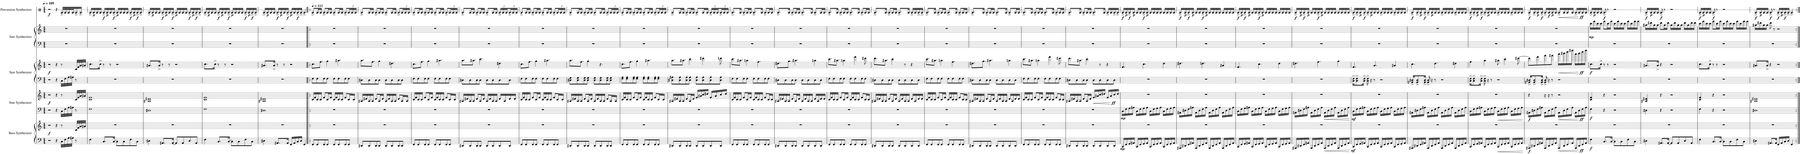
**kern	**kern	**dynam	**kern	**kern	**dynam	**kern	**kern	**dynam	**kern	**kern	**dynam	**kern	**dynam
*part5	*part5	*part5	*part4	*part4	*part4	*part3	*part3	*part3	*part2	*part2	*part2	*part1	*part1
*staff9	*staff8	*staff8/9	*staff7	*staff6	*staff6/7	*staff5	*staff4	*staff4/5	*staff3	*staff2	*staff2/3	*staff1	*staff1
*I"Bass Synthesizer	*	*	*I"Sine Synthesizer	*	*	*I"Saw Synthesizer	*	*	*I"Saw Synthesizer	*	*	*I"Percussion Synthesizer	*
*I'Synth.	*	*	*I'Synth.	*	*	*I'Synth.	*	*	*I'Synth.	*	*	*I'Perc. Syn.	*
*	*	*	*	*	*	*	*	*	*	*	*	*stria1	*
*clefF4	*clefG2	*	*clefF4	*clefG2	*	*clefF4	*clefG2	*	*clefF4	*clefG2	*	*clefX	*
*k[]	*k[]	*	*k[]	*k[]	*	*k[]	*k[]	*	*k[]	*k[]	*	*k[]	*
*M4/4	*M4/4	*	*M4/4	*M4/4	*	*M4/4	*M4/4	*	*M4/4	*M4/4	*	*M4/4	*
*MM109	*MM109	*	*MM109	*MM109	*	*MM109	*MM109	*	*MM109	*MM109	*	*MM109	*
=1	=1	=1	=1	=1	=1	=1	=1	=1	=1	=1	=1	=1	=1
!	!	!LO:DY:b	!	!	!LO:DY:b	!	!	!LO:DY:b	!	!	!	!	!LO:DY:b
2r	2r	f	2r	2r	f	2r	2r	f	1r	1r	.	2r	f
4r	4r	.	4r	4r	.	4r	4r	.	.	.	.	4r	.
32C\LLL	8r	.	32C\LLL	8r	.	32C\LLL	8r	.	.	.	.	32RA^/LLL	.
32F\	.	.	32F\	.	.	32F\	.	.	.	.	.	32RA/	.
32A\	.	.	32A\	.	.	32A\	.	.	.	.	.	32RA/	.
32A#X\JJJ	.	.	32A#X\JJJ	.	.	32A#X\JJJ	.	.	.	.	.	32RA/J	.
8r	32c/LLL	.	8r	32c/LLL	.	8r	32c/LLL	.	.	.	.	16RA^/	.
.	32f/	.	.	32f/	.	.	32f/	.	.	.	.	.	.
.	32a/	.	.	32a/	.	.	32a/	.	.	.	.	16RA^/JJ	.
.	32a#X/JJJ	.	.	32a#X/JJJ	.	.	32a#X/JJJ	.	.	.	.	.	.
=2	=2	=2	=2	=2	=2	=2	=2	=2	=2	=2	=2	=2	=2
4F\	1r	.	1F	1c 1f	.	1r	8.cc\L	.	1r	1r	.	16RA^/LL	.
!	!	!	!	!	!	!	!	!	!	!	!	!	!LO:DY:b
.	.	.	.	.	.	.	.	.	.	.	.	16RA/	p
.	.	.	.	.	.	.	.	.	.	.	.	16RA/	.
.	.	.	.	.	.	.	16cc^\Jk	.	.	.	.	16RA/JJ	.
!	!	!	!	!	!	!	!	!	!	!	!	!	!LO:DY:b
8.C/L	.	.	.	.	.	.	8r	.	.	.	.	16RA^/LL	f
!	!	!	!	!	!	!	!	!	!	!	!	!	!LO:DY:b
.	.	.	.	.	.	.	.	.	.	.	.	16RA/	p
.	.	.	.	.	.	.	8r	.	.	.	.	16RA/	.
!	!	!	!	!	!	!	!	!	!	!	!	!	!LO:DY:b
[16C/Jk	.	.	.	.	.	.	.	.	.	.	.	16RA^/JJ	f
!	!	!	!	!	!	!	!	!	!	!	!	!	!LO:DY:b
8C\L]	.	.	.	.	.	.	2r	.	.	.	.	16RA/LL	p
.	.	.	.	.	.	.	.	.	.	.	.	16RA/	.
8C\	.	.	.	.	.	.	.	.	.	.	.	16RA/	.
.	.	.	.	.	.	.	.	.	.	.	.	16RA/JJ	.
!	!	!	!	!	!	!	!	!	!	!	!	!	!LO:DY:b
8F\	.	.	.	.	.	.	.	.	.	.	.	16RA^/LL	f
!	!	!	!	!	!	!	!	!	!	!	!	!	!LO:DY:b
.	.	.	.	.	.	.	.	.	.	.	.	16RA/	p
!	!	!	!	!	!	!	!	!	!	!	!	!	!LO:DY:b
8C\J	.	.	.	.	.	.	.	.	.	.	.	16RA^/	f
.	.	.	.	.	.	.	.	.	.	.	.	16RA^/JJ	.
=3	=3	=3	=3	=3	=3	=3	=3	=3	=3	=3	=3	=3	=3
4D#X\	1r	.	1D#X	1A#X 1d#X	.	1r	8.a#X/L	.	1r	1r	.	16RA^/LL	.
!	!	!	!	!	!	!	!	!	!	!	!	!	!LO:DY:b
.	.	.	.	.	.	.	.	.	.	.	.	16RA/	p
.	.	.	.	.	.	.	.	.	.	.	.	16RA/	.
.	.	.	.	.	.	.	16a#^/Jk	.	.	.	.	16RA/JJ	.
!	!	!	!	!	!	!	!	!	!	!	!	!	!LO:DY:b
8.AA#X/L	.	.	.	.	.	.	8r	.	.	.	.	16RA^/LL	f
!	!	!	!	!	!	!	!	!	!	!	!	!	!LO:DY:b
.	.	.	.	.	.	.	.	.	.	.	.	16RA/	p
.	.	.	.	.	.	.	8r	.	.	.	.	16RA/	.
!	!	!	!	!	!	!	!	!	!	!	!	!	!LO:DY:b
[16AA#/Jk	.	.	.	.	.	.	.	.	.	.	.	16RA^/JJ	f
!	!	!	!	!	!	!	!	!	!	!	!	!	!LO:DY:b
8AA#/L]	.	.	.	.	.	.	2r	.	.	.	.	16RA/LL	p
.	.	.	.	.	.	.	.	.	.	.	.	16RA/	.
8AA#/	.	.	.	.	.	.	.	.	.	.	.	16RA/	.
.	.	.	.	.	.	.	.	.	.	.	.	16RA/JJ	.
!	!	!	!	!	!	!	!	!	!	!	!	!	!LO:DY:b
8D#/	.	.	.	.	.	.	.	.	.	.	.	16RA^/LL	f
!	!	!	!	!	!	!	!	!	!	!	!	!	!LO:DY:b
.	.	.	.	.	.	.	.	.	.	.	.	16RA/	p
!	!	!	!	!	!	!	!	!	!	!	!	!	!LO:DY:b
8AA#/J	.	.	.	.	.	.	.	.	.	.	.	16RA^/	f
.	.	.	.	.	.	.	.	.	.	.	.	16RA^/JJ	.
=4	=4	=4	=4	=4	=4	=4	=4	=4	=4	=4	=4	=4	=4
4F\	1r	.	1F	1c 1f	.	1r	8.cc\L	.	1r	1r	.	16RA^/LL	.
!	!	!	!	!	!	!	!	!	!	!	!	!	!LO:DY:b
.	.	.	.	.	.	.	.	.	.	.	.	16RA/	p
.	.	.	.	.	.	.	.	.	.	.	.	16RA/	.
.	.	.	.	.	.	.	16cc^\Jk	.	.	.	.	16RA/JJ	.
!	!	!	!	!	!	!	!	!	!	!	!	!	!LO:DY:b
8.C/L	.	.	.	.	.	.	8r	.	.	.	.	16RA^/LL	f
!	!	!	!	!	!	!	!	!	!	!	!	!	!LO:DY:b
.	.	.	.	.	.	.	.	.	.	.	.	16RA/	p
.	.	.	.	.	.	.	8r	.	.	.	.	16RA/	.
!	!	!	!	!	!	!	!	!	!	!	!	!	!LO:DY:b
[16C/Jk	.	.	.	.	.	.	.	.	.	.	.	16RA^/JJ	f
!	!	!	!	!	!	!	!	!	!	!	!	!	!LO:DY:b
8C\L]	.	.	.	.	.	.	2r	.	.	.	.	16RA/LL	p
.	.	.	.	.	.	.	.	.	.	.	.	16RA/	.
8C\	.	.	.	.	.	.	.	.	.	.	.	16RA/	.
.	.	.	.	.	.	.	.	.	.	.	.	16RA/JJ	.
!	!	!	!	!	!	!	!	!	!	!	!	!	!LO:DY:b
8F\	.	.	.	.	.	.	.	.	.	.	.	16RA^/LL	f
!	!	!	!	!	!	!	!	!	!	!	!	!	!LO:DY:b
.	.	.	.	.	.	.	.	.	.	.	.	16RA/	p
!	!	!	!	!	!	!	!	!	!	!	!	!	!LO:DY:b
8C\J	.	.	.	.	.	.	.	.	.	.	.	16RA^/	f
.	.	.	.	.	.	.	.	.	.	.	.	16RA^/JJ	.
=5	=5	=5	=5	=5	=5	=5	=5	=5	=5	=5	=5	=5	=5
4D#X\	1r	.	1D#X	1A#X 1d#X	.	1r	8.a#X/L	.	1r	1r	.	16RA^/LL	.
!	!	!	!	!	!	!	!	!	!	!	!	!	!LO:DY:b
.	.	.	.	.	.	.	.	.	.	.	.	16RA/	p
.	.	.	.	.	.	.	.	.	.	.	.	16RA/	.
.	.	.	.	.	.	.	16a#^/Jk	.	.	.	.	16RA/JJ	.
!	!	!	!	!	!	!	!	!	!	!	!	!	!LO:DY:b
8.AA#X/L	.	.	.	.	.	.	8r	.	.	.	.	16RA^/LL	f
!	!	!	!	!	!	!	!	!	!	!	!	!	!LO:DY:b
.	.	.	.	.	.	.	.	.	.	.	.	16RA/	p
.	.	.	.	.	.	.	8r	.	.	.	.	16RA/	.
!	!	!	!	!	!	!	!	!	!	!	!	!	!LO:DY:b
16AA#/Jk	.	.	.	.	.	.	.	.	.	.	.	16RA^/JJ	f
!	!	!	!	!	!	!	!	!	!	!	!	!	!LO:DY:b
16FF/LL	.	.	.	.	.	.	2r	.	.	.	.	16RA/LL	p
16AA#/	.	.	.	.	.	.	.	.	.	.	.	16RA/	.
!	!	!	!	!	!	!	!	!	!	!	!	!	!LO:DY:b
16C/	.	.	.	.	.	.	.	.	.	.	.	16RA^/	f
16D#/JJ	.	.	.	.	.	.	.	.	.	.	.	16RA^/JJ	.
4FF/	.	.	.	.	.	.	.	.	.	.	.	4RA^/	.
=6!|:	=6!|:	=6!|:	=6!|:	=6!|:	=6!|:	=6!|:	=6!|:	=6!|:	=6!|:	=6!|:	=6!|:	=6!|:	=6!|:
*	*	*	*	*	*	*	*	*	*	*	*	*MM111	*
8FF/L	1r	.	1r	16c/LL	.	8F\L	8.cc\L	.	1r	1r	.	8RA^/L	.
.	.	.	.	16f/	.	.	.	.	.	.	.	.	.
8FF/	.	.	.	16c/	.	8F\	.	.	.	.	.	16RA/L	.
.	.	.	.	16c/JJ	.	.	8.ff\J	.	.	.	.	16RA/JJ	.
8FF/	.	.	.	8f/L	.	8F\	.	.	.	.	.	8RA^/L	.
8FF/J	.	.	.	16c/L	.	8F\J	4gg\	.	.	.	.	16RA/L	.
.	.	.	.	16f/JJ	.	.	.	.	.	.	.	16RA/JJ	.
8FF/L	.	.	.	16c/LL	.	8F\L	.	.	.	.	.	8RA^/L	.
.	.	.	.	16f/	.	.	.	.	.	.	.	.	.
8FF/	.	.	.	16c/	.	8F\	4.aa#X\	.	.	.	.	16RA/L	.
.	.	.	.	16c/JJ	.	.	.	.	.	.	.	16RA/JJ	.
8FF/	.	.	.	8f/L	.	8F\	.	.	.	.	.	8RA^/L	.
*	*	*	*	*	*	*	*	*	*	*	*	*Xbrackettup	*
8FF/J	.	.	.	16c/L	.	8F\J	.	.	.	.	.	24RA/L	.
.	.	.	.	.	.	.	.	.	.	.	.	24RA/	.
.	.	.	.	16c/JJ	.	.	.	.	.	.	.	.	.
.	.	.	.	.	.	.	.	.	.	.	.	24RA/JJ	.
=7	=7	=7	=7	=7	=7	=7	=7	=7	=7	=7	=7	=7	=7
8DD#X/L	1r	.	1r	16A#X/LL	.	8D#X\L	8.aa\L	.	1r	1r	.	8RA^/L	.
.	.	.	.	16d#X/	.	.	.	.	.	.	.	.	.
8DD#/	.	.	.	16A#/	.	8D#\	.	.	.	.	.	16RA/L	.
.	.	.	.	16A#/JJ	.	.	8.ff\J	.	.	.	.	16RA/JJ	.
8DD#/	.	.	.	8d#/L	.	8D#\	.	.	.	.	.	8RA^/L	.
8DD#/J	.	.	.	16A#/L	.	8D#\J	4gg\	.	.	.	.	16RA/L	.
.	.	.	.	16d#/JJ	.	.	.	.	.	.	.	16RA/JJ	.
8DD#/L	.	.	.	16A#/LL	.	8D#\L	.	.	.	.	.	8RA^/L	.
.	.	.	.	16d#/	.	.	.	.	.	.	.	.	.
8DD#/	.	.	.	16A#/	.	8D#\	4.dd#X\	.	.	.	.	16RA/L	.
.	.	.	.	16A#/JJ	.	.	.	.	.	.	.	16RA/JJ	.
8DD#/	.	.	.	8d#/L	.	8D#\	.	.	.	.	.	8RA^/L	.
8DD#/J	.	.	.	16A#/L	.	8D#\J	.	.	.	.	.	24RA/L	.
.	.	.	.	.	.	.	.	.	.	.	.	24RA/	.
.	.	.	.	16A#/JJ	.	.	.	.	.	.	.	.	.
.	.	.	.	.	.	.	.	.	.	.	.	24RA/JJ	.
=8	=8	=8	=8	=8	=8	=8	=8	=8	=8	=8	=8	=8	=8
8FF/L	1r	.	1r	16c/LL	.	8F\L	8.cc\L	.	1r	1r	.	8RA^/L	.
.	.	.	.	16f/	.	.	.	.	.	.	.	.	.
8FF/	.	.	.	16c/	.	8F\	.	.	.	.	.	16RA/L	.
.	.	.	.	16c/JJ	.	.	8.ff\J	.	.	.	.	16RA/JJ	.
8FF/	.	.	.	8f/L	.	8F\	.	.	.	.	.	8RA^/L	.
8FF/J	.	.	.	16c/L	.	8F\J	4gg\	.	.	.	.	16RA/L	.
.	.	.	.	16f/JJ	.	.	.	.	.	.	.	16RA/JJ	.
8FF/L	.	.	.	16c/LL	.	8F\L	.	.	.	.	.	8RA^/L	.
.	.	.	.	16f/	.	.	.	.	.	.	.	.	.
8FF/	.	.	.	16c/	.	8F\	4.aa#X\	.	.	.	.	16RA/L	.
.	.	.	.	16c/JJ	.	.	.	.	.	.	.	16RA/JJ	.
8FF/	.	.	.	8f/L	.	8F\	.	.	.	.	.	8RA^/L	.
8FF/J	.	.	.	16c/L	.	8F\J	.	.	.	.	.	24RA/L	.
.	.	.	.	.	.	.	.	.	.	.	.	24RA/	.
.	.	.	.	16c/JJ	.	.	.	.	.	.	.	.	.
.	.	.	.	.	.	.	.	.	.	.	.	24RA/JJ	.
=9	=9	=9	=9	=9	=9	=9	=9	=9	=9	=9	=9	=9	=9
8DD#X/L	1r	.	1r	16A#X/LL	.	8D#X\L	8.aa\L	.	1r	1r	.	8RA^/L	.
.	.	.	.	16d#X/	.	.	.	.	.	.	.	.	.
8DD#/	.	.	.	16A#/	.	8D#\	.	.	.	.	.	16RA/L	.
.	.	.	.	16A#/JJ	.	.	8.aa#X\J	.	.	.	.	16RA/JJ	.
8DD#/	.	.	.	8d#/L	.	8D#\	.	.	.	.	.	8RA^/L	.
8DD#/J	.	.	.	16A#/L	.	8D#\J	4.ccc\	.	.	.	.	16RA/L	.
.	.	.	.	16d#/JJ	.	.	.	.	.	.	.	16RA/JJ	.
8DD#/L	.	.	.	16A#/LL	.	8D#\L	.	.	.	.	.	8RA^/L	.
.	.	.	.	16d#/	.	.	.	.	.	.	.	.	.
8DD#/	.	.	.	16A#/	.	8D#\	.	.	.	.	.	16RA/L	.
.	.	.	.	16A#/JJ	.	.	.	.	.	.	.	16RA/JJ	.
8DD#/	.	.	.	16d#/LL	.	8D#\	4dd#X\	.	.	.	.	24RA^/LL	.
.	.	.	.	.	.	.	.	.	.	.	.	24RA/	.
.	.	.	.	16A#/	.	.	.	.	.	.	.	.	.
.	.	.	.	.	.	.	.	.	.	.	.	24RA/	.
8DD#/J	.	.	.	16d#/	.	8D#\J	.	.	.	.	.	24RA^/	.
.	.	.	.	.	.	.	.	.	.	.	.	24RA/	.
.	.	.	.	16d#/JJ	.	.	.	.	.	.	.	.	.
.	.	.	.	.	.	.	.	.	.	.	.	24RA/JJ	.
=10	=10	=10	=10	=10	=10	=10	=10	=10	=10	=10	=10	=10	=10
8FF/L	1r	.	1r	16c/LL	.	8F\L	8.cc\L	.	1r	1r	.	8RA^/L	.
.	.	.	.	16f/	.	.	.	.	.	.	.	.	.
8FF/	.	.	.	16c/	.	8F\	.	.	.	.	.	16RA/L	.
.	.	.	.	16c/JJ	.	.	8.ff\J	.	.	.	.	16RA/JJ	.
8FF/	.	.	.	8f/L	.	8F\	.	.	.	.	.	8RA^/L	.
8FF/J	.	.	.	16c/L	.	8F\J	4gg\	.	.	.	.	16RA/L	.
.	.	.	.	16f/JJ	.	.	.	.	.	.	.	16RA/JJ	.
8FF/L	.	.	.	16c/LL	.	8F\L	.	.	.	.	.	8RA^/L	.
.	.	.	.	16f/	.	.	.	.	.	.	.	.	.
8FF/	.	.	.	16c/	.	8F\	4.aa#X\	.	.	.	.	16RA/L	.
.	.	.	.	16c/JJ	.	.	.	.	.	.	.	16RA/JJ	.
8FF/	.	.	.	8f/L	.	8F\	.	.	.	.	.	8RA^/L	.
8FF/J	.	.	.	16c/L	.	8F\J	.	.	.	.	.	24RA/L	.
.	.	.	.	.	.	.	.	.	.	.	.	24RA/	.
.	.	.	.	16c/JJ	.	.	.	.	.	.	.	.	.
.	.	.	.	.	.	.	.	.	.	.	.	24RA/JJ	.
=11	=11	=11	=11	=11	=11	=11	=11	=11	=11	=11	=11	=11	=11
8DD#X/L	1r	.	1r	16A#X/LL	.	8D#X\ 8G\L	8.aa\L	.	1r	1r	.	8RA^/L	.
.	.	.	.	16d#X/	.	.	.	.	.	.	.	.	.
8DD#/	.	.	.	16A#/	.	8D#\ 8G\	.	.	.	.	.	16RA/L	.
.	.	.	.	16A#/JJ	.	.	8.ff\J	.	.	.	.	16RA/JJ	.
8DD#/	.	.	.	8d#/L	.	8D#\ 8G\	.	.	.	.	.	8RA^/L	.
8DD#/J	.	.	.	16A#/L	.	8D#\ 8G\J	4gg\	.	.	.	.	16RA/L	.
.	.	.	.	16d#/JJ	.	.	.	.	.	.	.	16RA/JJ	.
8DD#/L	.	.	.	16A#/LL	.	8D#\ 8G\L	.	.	.	.	.	8RA^/L	.
.	.	.	.	16d#/	.	.	.	.	.	.	.	.	.
8DD#/	.	.	.	16A#/	.	8D#\ 8G\	4.r	.	.	.	.	16RA/L	.
.	.	.	.	16A#/JJ	.	.	.	.	.	.	.	16RA/JJ	.
8DD#/	.	.	.	8d#/L	.	8D#\ 8G\	.	.	.	.	.	8RA^/L	.
8DD#/J	.	.	.	16A#/L	.	8D#\ 8G\J	.	.	.	.	.	24RA/L	.
.	.	.	.	.	.	.	.	.	.	.	.	24RA/	.
.	.	.	.	16A#/JJ	.	.	.	.	.	.	.	.	.
.	.	.	.	.	.	.	.	.	.	.	.	24RA/JJ	.
=12	=12	=12	=12	=12	=12	=12	=12	=12	=12	=12	=12	=12	=12
8FF/L	1r	.	1r	16c/LL	.	8F\ 8A\L	8.cc\L	.	1r	1r	.	8RA^/L	.
.	.	.	.	16f/	.	.	.	.	.	.	.	.	.
8FF/	.	.	.	16c/	.	8F\ 8A\	.	.	.	.	.	16RA/L	.
.	.	.	.	16c/JJ	.	.	8.ff\J	.	.	.	.	16RA/JJ	.
8FF/	.	.	.	8f/L	.	8F\ 8A\	.	.	.	.	.	8RA^/L	.
8FF/J	.	.	.	16c/L	.	8F\ 8A\J	4gg\	.	.	.	.	16RA/L	.
.	.	.	.	16f/JJ	.	.	.	.	.	.	.	16RA/JJ	.
8FF/L	.	.	.	16c/LL	.	8F\ 8A\L	.	.	.	.	.	8RA^/L	.
.	.	.	.	16f/	.	.	.	.	.	.	.	.	.
8FF/	.	.	.	16c/	.	8F\ 8A\	4.aa#X\	.	.	.	.	16RA/L	.
.	.	.	.	16c/JJ	.	.	.	.	.	.	.	16RA/JJ	.
8FF/	.	.	.	8f/L	.	8F\ 8A\	.	.	.	.	.	8RA^/L	.
8FF/J	.	.	.	16c/L	.	8F\ 8A\J	.	.	.	.	.	24RA/L	.
.	.	.	.	.	.	.	.	.	.	.	.	24RA/	.
.	.	.	.	16c/JJ	.	.	.	.	.	.	.	.	.
.	.	.	.	.	.	.	.	.	.	.	.	24RA/JJ	.
=13	=13	=13	=13	=13	=13	=13	=13	=13	=13	=13	=13	=13	=13
8DD#X/L	1r	.	1r	16A#X/LL	.	8D#X\ 8A#X\L	8.aa\L	.	1r	1r	.	8RA^/L	.
.	.	.	.	16d#X/	.	.	.	.	.	.	.	.	.
8DD#/	.	.	.	16A#/	.	8D#\ 8A#\	.	.	.	.	.	16RA/L	.
.	.	.	.	16A#/JJ	.	.	8.aa#X\J	.	.	.	.	16RA/JJ	.
8DD#/	.	.	.	8d#/L	.	8D#\ 8A#\	.	.	.	.	.	8RA^/L	.
8DD#/J	.	.	.	16A#/L	.	8D#\ 8A#\J	4ccc\	.	.	.	.	16RA/L	.
.	.	.	.	16d#/JJ	.	.	.	.	.	.	.	16RA/JJ	.
8DD#/L	.	.	.	16f/LL	.	8D#\ 8A#\L	.	.	.	.	.	8RA^/L	.
.	.	.	.	16a#X/	.	.	.	.	.	.	.	.	.
8DD#/	.	.	.	16cc/	.	8D#\ 8A#\	4ddd#X\	.	.	.	.	16RA/L	.
.	.	.	.	16dd#X/JJ	.	.	.	.	.	.	.	16RA/JJ	.
8DD#/	.	.	.	16f/LL	.	8D#\ 8A#\	.	.	.	.	.	24RA^/LL	.
.	.	.	.	.	.	.	.	.	.	.	.	24RA/	.
.	.	.	.	16a#/	.	.	.	.	.	.	.	.	.
.	.	.	.	.	.	.	.	.	.	.	.	24RA/	.
8DD#/J	.	.	.	16cc/	.	8D#\ 8A#\J	8dddn\	.	.	.	.	24RA^/	.
.	.	.	.	.	.	.	.	.	.	.	.	24RA/	.
.	.	.	.	16dd#/JJ	.	.	.	.	.	.	.	.	.
.	.	.	.	.	.	.	.	.	.	.	.	24RA/JJ	.
=14	=14	=14	=14	=14	=14	=14	=14	=14	=14	=14	=14	=14	=14
8FF/L	1r	.	1r	16c/LL	.	8F\L	8.ccc\L	.	1r	1r	.	8.RA^/L	.
.	.	.	.	16f/	.	.	.	.	.	.	.	.	.
8FF/	.	.	.	16c/	.	8F\	.	.	.	.	.	.	.
.	.	.	.	16c/JJ	.	.	8.aa#X\J	.	.	.	.	16RA/Jk	.
8FF/	.	.	.	8f/L	.	8F\	.	.	.	.	.	8RA^/L	.
8FF/J	.	.	.	16c/L	.	8F\J	4aan\	.	.	.	.	16RA/L	.
.	.	.	.	16f/JJ	.	.	.	.	.	.	.	16RA/JJ	.
8FF/L	.	.	.	16c/LL	.	8F\L	.	.	.	.	.	8.RA^/L	.
.	.	.	.	16f/	.	.	.	.	.	.	.	.	.
8FF/	.	.	.	16c/	.	8F\	4.ff\	.	.	.	.	.	.
.	.	.	.	16c/JJ	.	.	.	.	.	.	.	16RA/Jk	.
8FF/	.	.	.	8f/L	.	8F\	.	.	.	.	.	8RA^/L	.
8FF/J	.	.	.	16c/L	.	8F\J	.	.	.	.	.	16RA/L	.
.	.	.	.	16c/JJ	.	.	.	.	.	.	.	16RA/JJ	.
=15	=15	=15	=15	=15	=15	=15	=15	=15	=15	=15	=15	=15	=15
8DD#X/L	1r	.	1r	16A#X/LL	.	8D#X\L	8.dd#X\L	.	1r	1r	.	8.RA^/L	.
.	.	.	.	16d#X/	.	.	.	.	.	.	.	.	.
8DD#/	.	.	.	16A#/	.	8D#\	.	.	.	.	.	.	.
.	.	.	.	16A#/JJ	.	.	8.gg\J	.	.	.	.	16RA/Jk	.
8DD#/	.	.	.	8d#/L	.	8D#\	.	.	.	.	.	8RA^/L	.
8DD#/J	.	.	.	16A#/L	.	8D#\J	4.aa#X\	.	.	.	.	16RA/L	.
.	.	.	.	16d#/JJ	.	.	.	.	.	.	.	16RA/JJ	.
8DD#/L	.	.	.	16A#/LL	.	8D#\L	.	.	.	.	.	8.RA^/L	.
.	.	.	.	16d#/	.	.	.	.	.	.	.	.	.
8DD#/	.	.	.	16A#/	.	8D#\	.	.	.	.	.	.	.
.	.	.	.	16A#/JJ	.	.	.	.	.	.	.	16RA/Jk	.
8DD#/	.	.	.	16d#/LL	.	8D#\	4aan\	.	.	.	.	8RA^/L	.
.	.	.	.	16A#/	.	.	.	.	.	.	.	.	.
8DD#/J	.	.	.	16d#/	.	8D#\J	.	.	.	.	.	16RA/L	.
.	.	.	.	16d#/JJ	.	.	.	.	.	.	.	16RA/JJ	.
=16	=16	=16	=16	=16	=16	=16	=16	=16	=16	=16	=16	=16	=16
8FF/L	1r	.	1r	16c/LL	.	8F\L	8.ccc\L	.	1r	1r	.	8.RA^/L	.
.	.	.	.	16f/	.	.	.	.	.	.	.	.	.
8FF/	.	.	.	16c/	.	8F\	.	.	.	.	.	.	.
.	.	.	.	16c/JJ	.	.	8.aa#X\J	.	.	.	.	16RA/Jk	.
8FF/	.	.	.	8f/L	.	8F\	.	.	.	.	.	8RA^/L	.
8FF/J	.	.	.	16c/L	.	8F\J	4aan\	.	.	.	.	16RA/L	.
.	.	.	.	16f/JJ	.	.	.	.	.	.	.	16RA/JJ	.
8FF/L	.	.	.	16c/LL	.	8F\L	.	.	.	.	.	8.RA^/L	.
.	.	.	.	16f/	.	.	.	.	.	.	.	.	.
8FF/	.	.	.	16c/	.	8F\	4fff\	.	.	.	.	.	.
.	.	.	.	16c/JJ	.	.	.	.	.	.	.	16RA/Jk	.
8FF/	.	.	.	8f/L	.	8F\	.	.	.	.	.	8RA^/L	.
8FF/J	.	.	.	16c/L	.	8F\J	8ddd#X\	.	.	.	.	16RA/L	.
.	.	.	.	16c/JJ	.	.	.	.	.	.	.	16RA/JJ	.
=17	=17	=17	=17	=17	=17	=17	=17	=17	=17	=17	=17	=17	=17
8DD#X/L	1r	.	1r	16A#X/LL	.	8D#X\L	8.ddd\L	.	1r	1r	.	8.RA^/L	.
.	.	.	.	16d#X/	.	.	.	.	.	.	.	.	.
8DD#/	.	.	.	16A#/	.	8D#\	.	.	.	.	.	.	.
.	.	.	.	16A#/JJ	.	.	8.aa#X\J	.	.	.	.	16RA/Jk	.
8DD#/	.	.	.	8d#/L	.	8D#\	.	.	.	.	.	8RA^/L	.
8DD#/J	.	.	.	16A#/L	.	8D#\J	4ccc\	.	.	.	.	16RA/L	.
.	.	.	.	16d#/JJ	.	.	.	.	.	.	.	16RA/JJ	.
8DD#/L	.	.	.	16A#/LL	.	8D#\L	.	.	.	.	.	8.RA^/L	.
.	.	.	.	16d#/	.	.	.	.	.	.	.	.	.
8DD#/	.	.	.	16A#/	.	8D#\	8r	.	.	.	.	.	.
.	.	.	.	16A#/JJ	.	.	.	.	.	.	.	16RA/Jk	.
8DD#/	.	.	.	16d#/LL	.	8D#\	4r	.	.	.	.	16RA^/LL	.
.	.	.	.	16A#/	.	.	.	.	.	.	.	16RA/	.
8DD#/J	.	.	.	16d#/	.	8D#\J	.	.	.	.	.	16RA^/	.
.	.	.	.	16d#/JJ	.	.	.	.	.	.	.	16RA^/JJ	.
=18	=18	=18	=18	=18	=18	=18	=18	=18	=18	=18	=18	=18	=18
8FF/L	1r	.	1r	16c/LL	.	8F\L	8.ccc\L	.	1r	1r	.	8.RA^/L	.
.	.	.	.	16f/	.	.	.	.	.	.	.	.	.
8FF/	.	.	.	16c/	.	8F\	.	.	.	.	.	.	.
.	.	.	.	16c/JJ	.	.	8.aa#X\J	.	.	.	.	16RA/Jk	.
8FF/	.	.	.	8f/L	.	8F\	.	.	.	.	.	8RA^/L	.
8FF/J	.	.	.	16c/L	.	8F\J	4aan\	.	.	.	.	16RA/L	.
.	.	.	.	16f/JJ	.	.	.	.	.	.	.	16RA/JJ	.
8FF/L	.	.	.	16c/LL	.	8F\L	.	.	.	.	.	8.RA^/L	.
.	.	.	.	16f/	.	.	.	.	.	.	.	.	.
8FF/	.	.	.	16c/	.	8F\	4.ff\	.	.	.	.	.	.
.	.	.	.	16c/JJ	.	.	.	.	.	.	.	16RA/Jk	.
8FF/	.	.	.	8f/L	.	8F\	.	.	.	.	.	8RA^/L	.
8FF/J	.	.	.	16c/L	.	8F\J	.	.	.	.	.	16RA/L	.
.	.	.	.	16c/JJ	.	.	.	.	.	.	.	16RA/JJ	.
=19	=19	=19	=19	=19	=19	=19	=19	=19	=19	=19	=19	=19	=19
8DD#X/L	1r	.	1r	16A#X/LL	.	8D#X\L	8.dd#X\L	.	1r	1r	.	8.RA^/L	.
.	.	.	.	16d#X/	.	.	.	.	.	.	.	.	.
8DD#/	.	.	.	16A#/	.	8D#\	.	.	.	.	.	.	.
.	.	.	.	16A#/JJ	.	.	8.gg\J	.	.	.	.	16RA/Jk	.
8DD#/	.	.	.	8d#/L	.	8D#\	.	.	.	.	.	8RA^/L	.
8DD#/J	.	.	.	16A#/L	.	8D#\J	4.aa#X\	.	.	.	.	16RA/L	.
.	.	.	.	16d#/JJ	.	.	.	.	.	.	.	16RA/JJ	.
8DD#/L	.	.	.	16A#/LL	.	8D#\L	.	.	.	.	.	8.RA^/L	.
.	.	.	.	16d#/	.	.	.	.	.	.	.	.	.
8DD#/	.	.	.	16A#/	.	8D#\	.	.	.	.	.	.	.
.	.	.	.	16A#/JJ	.	.	.	.	.	.	.	16RA/Jk	.
8DD#/	.	.	.	16d#/LL	.	8D#\	4aan\	.	.	.	.	8RA^/L	.
.	.	.	.	16A#/	.	.	.	.	.	.	.	.	.
8DD#/J	.	.	.	16d#/	.	8D#\J	.	.	.	.	.	16RA/L	.
.	.	.	.	16d#/JJ	.	.	.	.	.	.	.	16RA/JJ	.
=20	=20	=20	=20	=20	=20	=20	=20	=20	=20	=20	=20	=20	=20
8FF/L	1r	.	1r	16c/LL	.	8F\L	8.ccc\L	.	1r	1r	.	8.RA^/L	.
.	.	.	.	16f/	.	.	.	.	.	.	.	.	.
8FF/	.	.	.	16c/	.	8F\	.	.	.	.	.	.	.
.	.	.	.	16c/JJ	.	.	8.aa#X\J	.	.	.	.	16RA/Jk	.
8FF/	.	.	.	8f/L	.	8F\	.	.	.	.	.	8RA^/L	.
8FF/J	.	.	.	16c/L	.	8F\J	4aan\	.	.	.	.	16RA/L	.
.	.	.	.	16f/JJ	.	.	.	.	.	.	.	16RA/JJ	.
8FF/L	.	.	.	16c/LL	.	8F\L	.	.	.	.	.	8.RA^/L	.
.	.	.	.	16f/	.	.	.	.	.	.	.	.	.
8FF/	.	.	.	16c/	.	8F\	4fff\	.	.	.	.	.	.
.	.	.	.	16c/JJ	.	.	.	.	.	.	.	16RA/Jk	.
8FF/	.	.	.	8f/L	.	8F\	.	.	.	.	.	8RA^/L	.
8FF/J	.	.	.	16c/L	.	8F\J	8ddd#X\	.	.	.	.	16RA/L	.
.	.	.	.	16c/JJ	.	.	.	.	.	.	.	16RA/JJ	.
=21	=21	=21	=21	=21	=21	=21	=21	=21	=21	=21	=21	=21	=21
8DD#X/L	1r	.	1r	16A#X/LL	.	8D#X\L	8.ddd\L	.	1r	1r	.	8.RA^/L	.
.	.	.	.	16d#X/	.	.	.	.	.	.	.	.	.
8DD#/	.	.	.	16A#/	.	8D#\	.	.	.	.	.	.	.
.	.	.	.	16A#/JJ	.	.	8.aa#X\J	.	.	.	.	16RA/Jk	.
8DD#/	.	.	.	8d#/L	.	8D#\	.	.	.	.	.	8RA^/L	.
8DD#/J	.	.	.	16A#/L	.	8D#\J	4ccc\	.	.	.	.	16RA/L	.
.	.	.	.	16d#/JJ	.	.	.	.	.	.	.	16RA/JJ	.
!	!	!	!	!	!LO:HP:b	!	!	!	!	!	!	!	!
8DD#/L	.	.	.	16f/LL	<	8D#\L	.	.	.	.	.	8.RA^/L	.
.	.	.	.	16a#X/	.	.	.	.	.	.	.	.	.
8DD#/	.	.	.	16cc/	.	8D#\	8r	.	.	.	.	.	.
.	.	.	.	16dd#X/JJ	.	.	.	.	.	.	.	16RA/Jk	.
8DD#/	.	.	.	16f/LL	.	8D#\	4r	.	.	.	.	16RA^/LL	.
.	.	.	.	16a#/	.	.	.	.	.	.	.	16RA/	.
!	!	!	!	!	!LO:DY:n=1:b	!	!	!	!	!	!	!	!
8DD#/J	.	.	.	16cc/	[ ff	8D#\J	.	.	.	.	.	16RA^/	.
.	.	.	.	16dd#/JJ	.	.	.	.	.	.	.	16RA^/JJ	.
=22	=22	=22	=22	=22	=22	=22	=22	=22	=22	=22	=22	=22	=22
!	!	!LO:DY:b=2	!	!	!LO:DY:b=2	!	!	!	!	!	!	!	!LO:DY:b
16CC/LL	1r	mp	16C\LL	1r	mp	1r	4.f/	.	1r	1r	.	16RA^/LL	f
!	!	!	!	!	!	!	!	!	!	!	!	!	!LO:DY:b
16FF/	.	.	16F\	.	.	.	.	.	.	.	.	16RA/	p
!	!	!	!	!	!	!	!	!	!	!	!	!	!LO:DY:b
16GG/	.	.	16G\	.	.	.	.	.	.	.	.	16RA^/	f
!	!	!	!	!	!	!	!	!	!	!	!	!	!LO:DY:b
16AA#X/JJ	.	.	16A#X\JJ	.	.	.	.	.	.	.	.	16RA/JJ	p
16CC/LL	.	.	16C\LL	.	.	.	.	.	.	.	.	16RA/LL	.
16FF/	.	.	16F\	.	.	.	.	.	.	.	.	16RA/	.
!	!	!	!	!	!	!	!	!	!	!	!	!	!LO:DY:b
16GG/	.	.	16G\	.	.	.	4.cc\	.	.	.	.	16RA^/	f
!	!	!	!	!	!	!	!	!	!	!	!	!	!LO:DY:b
16AA#/JJ	.	.	16A#\JJ	.	.	.	.	.	.	.	.	16RA/JJ	p
16CC/LL	.	.	16C\LL	.	.	.	.	.	.	.	.	16RA/LL	.
16FF/	.	.	16F\	.	.	.	.	.	.	.	.	16RA/	.
16GG/	.	.	16G\	.	.	.	.	.	.	.	.	16RA/	.
16AA#/JJ	.	.	16A#\JJ	.	.	.	.	.	.	.	.	16RA/JJ	.
16CC/LL	.	.	16C\LL	.	.	.	4dd\	.	.	.	.	16RA/LL	.
16FF/	.	.	16F\	.	.	.	.	.	.	.	.	16RA/	.
16GG/	.	.	16G\	.	.	.	.	.	.	.	.	16RA/	.
16AA#/JJ	.	.	16A#\JJ	.	.	.	.	.	.	.	.	16RA/JJ	.
=23	=23	=23	=23	=23	=23	=23	=23	=23	=23	=23	=23	=23	=23
!	!	!	!	!	!	!	!	!	!	!	!	!	!LO:DY:b
16AAA#X/LL	1r	.	16AA#X\LL	1r	.	1r	4.dd#X\	.	1r	1r	.	16RA^/LL	f
!	!	!	!	!	!	!	!	!	!	!	!	!	!LO:DY:b
16DD#X/	.	.	16D#X\	.	.	.	.	.	.	.	.	16RA/	p
!	!	!	!	!	!	!	!	!	!	!	!	!	!LO:DY:b
16FF/	.	.	16F\	.	.	.	.	.	.	.	.	16RA^/	f
!	!	!	!	!	!	!	!	!	!	!	!	!	!LO:DY:b
16AA#X/JJ	.	.	16A#X\JJ	.	.	.	.	.	.	.	.	16RA/JJ	p
16AAA#/LL	.	.	16AA#\LL	.	.	.	.	.	.	.	.	16RA/LL	.
16DD#/	.	.	16D#\	.	.	.	.	.	.	.	.	16RA/	.
!	!	!	!	!	!	!	!	!	!	!	!	!	!LO:DY:b
16FF/	.	.	16F\	.	.	.	4.ddn\	.	.	.	.	16RA^/	f
!	!	!	!	!	!	!	!	!	!	!	!	!	!LO:DY:b
16AA#/JJ	.	.	16A#\JJ	.	.	.	.	.	.	.	.	16RA/JJ	p
16AAA#/LL	.	.	16AA#\LL	.	.	.	.	.	.	.	.	16RA/LL	.
16DD#/	.	.	16D#\	.	.	.	.	.	.	.	.	16RA/	.
16FF/	.	.	16F\	.	.	.	.	.	.	.	.	16RA/	.
16AA#/JJ	.	.	16A#\JJ	.	.	.	.	.	.	.	.	16RA/JJ	.
16AAA#/LL	.	.	16AA#\LL	.	.	.	4a#X/	.	.	.	.	16RA/LL	.
16DD#/	.	.	16D#\	.	.	.	.	.	.	.	.	16RA/	.
16FF/	.	.	16F\	.	.	.	.	.	.	.	.	16RA/	.
16AA#/JJ	.	.	16A#\JJ	.	.	.	.	.	.	.	.	16RA/JJ	.
=24	=24	=24	=24	=24	=24	=24	=24	=24	=24	=24	=24	=24	=24
!	!	!	!	!	!	!	!	!	!	!	!	!	!LO:DY:b
16CC/LL	1r	.	16C\LL	1r	.	1r	4.f/	.	1r	1r	.	16RA^/LL	f
!	!	!	!	!	!	!	!	!	!	!	!	!	!LO:DY:b
16FF/	.	.	16F\	.	.	.	.	.	.	.	.	16RA/	p
!	!	!	!	!	!	!	!	!	!	!	!	!	!LO:DY:b
16GG/	.	.	16G\	.	.	.	.	.	.	.	.	16RA^/	f
!	!	!	!	!	!	!	!	!	!	!	!	!	!LO:DY:b
16AA#X/JJ	.	.	16A#X\JJ	.	.	.	.	.	.	.	.	16RA/JJ	p
16CC/LL	.	.	16C\LL	.	.	.	.	.	.	.	.	16RA/LL	.
16FF/	.	.	16F\	.	.	.	.	.	.	.	.	16RA/	.
!	!	!	!	!	!	!	!	!	!	!	!	!	!LO:DY:b
16GG/	.	.	16G\	.	.	.	4.cc\	.	.	.	.	16RA^/	f
!	!	!	!	!	!	!	!	!	!	!	!	!	!LO:DY:b
16AA#/JJ	.	.	16A#\JJ	.	.	.	.	.	.	.	.	16RA/JJ	p
16CC/LL	.	.	16C\LL	.	.	.	.	.	.	.	.	16RA/LL	.
16FF/	.	.	16F\	.	.	.	.	.	.	.	.	16RA/	.
16GG/	.	.	16G\	.	.	.	.	.	.	.	.	16RA/	.
16AA#/JJ	.	.	16A#\JJ	.	.	.	.	.	.	.	.	16RA/JJ	.
16CC/LL	.	.	16C\LL	.	.	.	4dd\	.	.	.	.	16RA/LL	.
16FF/	.	.	16F\	.	.	.	.	.	.	.	.	16RA/	.
16GG/	.	.	16G\	.	.	.	.	.	.	.	.	16RA/	.
16AA#/JJ	.	.	16A#\JJ	.	.	.	.	.	.	.	.	16RA/JJ	.
=25	=25	=25	=25	=25	=25	=25	=25	=25	=25	=25	=25	=25	=25
!	!	!	!	!	!	!	!	!	!	!	!	!	!LO:DY:b
16AAA#X/LL	1r	.	16AA#X\LL	1r	.	1r	4.dd#X\	.	1r	1r	.	16RA^/LL	f
!	!	!	!	!	!	!	!	!	!	!	!	!	!LO:DY:b
16DD#X/	.	.	16D#X\	.	.	.	.	.	.	.	.	16RA/	p
!	!	!	!	!	!	!	!	!	!	!	!	!	!LO:DY:b
16FF/	.	.	16F\	.	.	.	.	.	.	.	.	16RA^/	f
!	!	!	!	!	!	!	!	!	!	!	!	!	!LO:DY:b
16AA#X/JJ	.	.	16A#X\JJ	.	.	.	.	.	.	.	.	16RA/JJ	p
16AAA#/LL	.	.	16AA#\LL	.	.	.	.	.	.	.	.	16RA/LL	.
16DD#/	.	.	16D#\	.	.	.	.	.	.	.	.	16RA/	.
!	!	!	!	!	!	!	!	!	!	!	!	!	!LO:DY:b
16FF/	.	.	16F\	.	.	.	4.ff\	.	.	.	.	16RA^/	f
!	!	!	!	!	!	!	!	!	!	!	!	!	!LO:DY:b
16AA#/JJ	.	.	16A#\JJ	.	.	.	.	.	.	.	.	16RA/JJ	p
16AAA#/LL	.	.	16AA#\LL	.	.	.	.	.	.	.	.	16RA/LL	.
16DD#/	.	.	16D#\	.	.	.	.	.	.	.	.	16RA/	.
16FF/	.	.	16F\	.	.	.	.	.	.	.	.	16RA/	.
16AA#/JJ	.	.	16A#\JJ	.	.	.	.	.	.	.	.	16RA/JJ	.
16AAA#/LL	.	.	16AA#\LL	.	.	.	4gg\	.	.	.	.	16RA/LL	.
16DD#/	.	.	16D#\	.	.	.	.	.	.	.	.	16RA/	.
16FF/	.	.	16F\	.	.	.	.	.	.	.	.	16RA/	.
16AA#/JJ	.	.	16A#\JJ	.	.	.	.	.	.	.	.	16RA/JJ	.
=26	=26	=26	=26	=26	=26	=26	=26	=26	=26	=26	=26	=26	=26
!	!	!LO:DY:b=2	!	!	!LO:DY:b=2	!	!	!	!	!	!	!	!LO:DY:b
16CC/LL	1r	mf	16C\LL	1r	mf	16C\^ 16F\^KL	4.f/	.	1r	1r	.	16RA^/LL	f
16FF/	.	.	16F\	.	.	8C\^ 8F\^	.	.	.	.	.	16RA^/	.
!	!	!	!	!	!	!	!	!	!	!	!	!	!LO:DY:b
16GG/	.	.	16G\	.	.	.	.	.	.	.	.	16RA/	p
!	!	!	!	!	!	!	!	!	!	!	!	!	!LO:DY:b
16AA#X/JJ	.	.	16A#X\JJ	.	.	16C\^ 16F\^Jk	.	.	.	.	.	16RA^/JJ	f
16CC/LL	.	.	16C\LL	.	.	16C\^ 16F\^	.	.	.	.	.	16RA^/LL	.
!	!	!	!	!	!	!	!	!	!	!	!	!	!LO:DY:b
16FF/	.	.	16F\	.	.	16r	.	.	.	.	.	16RA/	p
16GG/	.	.	16G\	.	.	8r	4.a/	.	.	.	.	16RA/	.
16AA#/JJ	.	.	16A#\JJ	.	.	.	.	.	.	.	.	16RA/JJ	.
16CC/LL	.	.	16C\LL	.	.	2r	.	.	.	.	.	16RA^/LL	.
16FF/	.	.	16F\	.	.	.	.	.	.	.	.	16RA/	.
16GG/	.	.	16G\	.	.	.	.	.	.	.	.	16RA/	.
16AA#/JJ	.	.	16A#\JJ	.	.	.	.	.	.	.	.	16RA/JJ	.
16CC/LL	.	.	16C\LL	.	.	.	4a#X/	.	.	.	.	16RA^/LL	.
16FF/	.	.	16F\	.	.	.	.	.	.	.	.	16RA/	.
16GG/	.	.	16G\	.	.	.	.	.	.	.	.	16RA/	.
16AA#/JJ	.	.	16A#\JJ	.	.	.	.	.	.	.	.	16RA/JJ	.
=27	=27	=27	=27	=27	=27	=27	=27	=27	=27	=27	=27	=27	=27
!	!	!	!	!	!	!	!	!	!	!	!	!	!LO:DY:b
16AAA#X/LL	1r	.	16AA#X\LL	1r	.	16AA#X/^ 16D#X/^KL	4.cc\	.	1r	1r	.	16RA^/LL	f
16DD#X/	.	.	16D#X\	.	.	8AA#/^ 8D#/^	.	.	.	.	.	16RA^/	.
!	!	!	!	!	!	!	!	!	!	!	!	!	!LO:DY:b
16FF/	.	.	16F\	.	.	.	.	.	.	.	.	16RA/	p
!	!	!	!	!	!	!	!	!	!	!	!	!	!LO:DY:b
16AA#X/JJ	.	.	16A#X\JJ	.	.	16AA#/^ 16D#/^Jk	.	.	.	.	.	16RA^/JJ	f
16AAA#/LL	.	.	16AA#\LL	.	.	16AA#/^ 16D#/^	.	.	.	.	.	16RA^/LL	.
!	!	!	!	!	!	!	!	!	!	!	!	!	!LO:DY:b
16DD#/	.	.	16D#\	.	.	16r	.	.	.	.	.	16RA/	p
16FF/	.	.	16F\	.	.	8r	4.dd\	.	.	.	.	16RA/	.
16AA#/JJ	.	.	16A#\JJ	.	.	.	.	.	.	.	.	16RA/JJ	.
16AAA#/LL	.	.	16AA#\LL	.	.	2r	.	.	.	.	.	16RA^/LL	.
16DD#/	.	.	16D#\	.	.	.	.	.	.	.	.	16RA/	.
16FF/	.	.	16F\	.	.	.	.	.	.	.	.	16RA/	.
16AA#/JJ	.	.	16A#\JJ	.	.	.	.	.	.	.	.	16RA/JJ	.
16AAA#/LL	.	.	16AA#\LL	.	.	.	4dd#X\	.	.	.	.	16RA^/LL	.
16DD#/	.	.	16D#\	.	.	.	.	.	.	.	.	16RA/	.
16FF/	.	.	16F\	.	.	.	.	.	.	.	.	16RA/	.
16AA#/JJ	.	.	16A#\JJ	.	.	.	.	.	.	.	.	16RA/JJ	.
=28	=28	=28	=28	=28	=28	=28	=28	=28	=28	=28	=28	=28	=28
!	!	!	!	!	!	!	!	!	!	!	!	!	!LO:DY:b
16CC/LL	1r	.	16C\LL	1r	.	16C\^ 16F\^KL	4ff\	.	1r	1r	.	16RA^/LL	f
16FF/	.	.	16F\	.	.	8C\^ 8F\^	.	.	.	.	.	16RA^/	.
!	!	!	!	!	!	!	!	!	!	!	!	!	!LO:DY:b
16GG/	.	.	16G\	.	.	.	.	.	.	.	.	16RA/	p
!	!	!	!	!	!	!	!	!	!	!	!	!	!LO:DY:b
16AA#X/JJ	.	.	16A#X\JJ	.	.	16C\^ 16F\^Jk	.	.	.	.	.	16RA^/JJ	f
16CC/LL	.	.	16C\LL	.	.	16C\^ 16F\^	4aa\	.	.	.	.	16RA^/LL	.
!	!	!	!	!	!	!	!	!	!	!	!	!	!LO:DY:b
16FF/	.	.	16F\	.	.	16r	.	.	.	.	.	16RA/	p
16GG/	.	.	16G\	.	.	8r	.	.	.	.	.	16RA/	.
16AA#/JJ	.	.	16A#\JJ	.	.	.	.	.	.	.	.	16RA/JJ	.
16CC/LL	.	.	16C\LL	.	.	2r	8aa#X\	.	.	.	.	16RA^/LL	.
16FF/	.	.	16F\	.	.	.	.	.	.	.	.	16RA/	.
16GG/	.	.	16G\	.	.	.	4ccc\	.	.	.	.	16RA/	.
16AA#/JJ	.	.	16A#\JJ	.	.	.	.	.	.	.	.	16RA/JJ	.
16CC/LL	.	.	16C\LL	.	.	.	.	.	.	.	.	16RA^/LL	.
16FF/	.	.	16F\	.	.	.	.	.	.	.	.	16RA/	.
16GG/	.	.	16G\	.	.	.	[8ddd#X\	.	.	.	.	16RA/	.
16AA#/JJ	.	.	16A#\JJ	.	.	.	.	.	.	.	.	16RA/JJ	.
=29	=29	=29	=29	=29	=29	=29	=29	=29	=29	=29	=29	=29	=29
!	!	!LO:DY:b=2	!	!	!LO:DY:b=2	!	!	!	!	!	!	!	!LO:DY:b
16AAA#X/LL	1r	f	16AA#X\LL	4r	f	16AA#X/^ 16D#X/^KL	8ddd#\L]	.	1r	1r	.	16RA^/LL	f
16DD#X/	.	.	16D#X\	.	.	8AA#/^ 8D#/^	.	.	.	.	.	16RA^/	.
!	!	!	!	!	!	!	!	!	!	!	!	!	!LO:DY:b
16FF/	.	.	16F\	.	.	.	8fff\	.	.	.	.	16RA/	p
!	!	!	!	!	!	!	!	!	!	!	!	!	!LO:DY:b
16AA#X/JJ	.	.	16A#X\JJ	.	.	16AA#/^ 16D#/^Jk	.	.	.	.	.	16RA^/JJ	f
16AAA#/LL	.	.	16AA#\LL	16r	.	16AA#/^ 16D#/^	8aaa\	.	.	.	.	16RA^/LL	.
!	!	!	!	!	!	!	!	!	!	!	!	!	!LO:DY:b
16DD#/	.	.	16D#\	16r	.	16r	.	.	.	.	.	16RA/	f
!	!	!	!	!	!	!	!	!	!	!	!	!	!LO:DY:b
16FF/	.	.	16F\	8r	.	8r	8aaa#X\J	.	.	.	.	16RA/	p
16AA#/JJ	.	.	16A#\JJ	.	.	.	.	.	.	.	.	16RA/JJ	.
!	!	!	!	!	!	!	!	!LO:HP:b	!	!	!	!	!LO:HP:b
16AAA#/LL	.	.	16AA#\LL	2r	.	2r	16cccc\LL	<	.	.	.	16RA^/LL	<
16DD#/	.	.	16D#\	.	.	.	16dddd#X\	.	.	.	.	16RA/	.
16FF/	.	.	16F\	.	.	.	16ffff\	.	.	.	.	16RA/	.
16AA#/JJ	.	.	16A#\JJ	.	.	.	16aaaa#X\JJ	.	.	.	.	16RA/JJ	.
16AAA#/LL	.	.	16AA#\LL	.	.	.	16cccc\LL	.	.	.	.	16RA^/LL	.
16DD#/	.	.	16D#\	.	.	.	16dddd#\	.	.	.	.	16RA/	.
!	!	!LO:DY:b=2	!	!	!LO:DY:b=2	!	!	!LO:DY:n=1:b	!	!	!	!	!LO:DY:n=1:b
16FF/	.	ff	16F\	.	ff	.	16ffff\	[ ff	.	.	.	16RA/	[ ff
16AA#/JJ	.	.	16A#\JJ	.	.	.	16aaaa#\JJ	.	.	.	.	16RA/JJ	.
=30	=30	=30	=30	=30	=30	=30	=30	=30	=30	=30	=30	=30	=30
!	!	!LO:DY:b=2	!	!	!LO:DY:b=2	!	!	!LO:DY:b	!	!	!LO:DY:b	!	!
4F\	1r	f	4F\	4c/ 4f/	f	1r	8.cc\L	f	1r	16ccc\LL	mp	16RA^/LL	.
!	!	!	!	!	!	!	!	!	!	!	!	!	!LO:DY:b
.	.	.	.	.	.	.	.	.	.	16fff\	.	16RA/	p
.	.	.	.	.	.	.	.	.	.	16ccc\	.	16RA/	.
.	.	.	.	.	.	.	16cc^\Jk	.	.	16ccc\JJ	.	16RA/JJ	.
!	!	!	!	!	!	!	!	!	!	!	!	!	!LO:DY:b
8.C/L	.	.	4r	4r	.	.	8r	.	.	8fff\L	.	8RA^/	f
.	.	.	.	.	.	.	8r	.	.	16ccc\L	.	8r	.
[16C/Jk	.	.	.	.	.	.	.	.	.	16fff\JJ	.	.	.
8C\L]	.	.	2r	2r	.	.	2r	.	.	16ccc\LL	.	2r	.
.	.	.	.	.	.	.	.	.	.	16fff\	.	.	.
8C\	.	.	.	.	.	.	.	.	.	16ccc\	.	.	.
.	.	.	.	.	.	.	.	.	.	16ccc\JJ	.	.	.
8F\	.	.	.	.	.	.	.	.	.	16fff\LL	.	.	.
.	.	.	.	.	.	.	.	.	.	16ccc\	.	.	.
8C\J	.	.	.	.	.	.	.	.	.	16fff\	.	.	.
.	.	.	.	.	.	.	.	.	.	16fff\JJ	.	.	.
=31	=31	=31	=31	=31	=31	=31	=31	=31	=31	=31	=31	=31	=31
!	!	!	!	!	!	!	!	!	!	!	!	!	!LO:DY:b
4D#X\	1r	.	4D#X\	4A#X/ 4d#X/	.	1r	8.a#X/L	.	1r	16aa#X\LL	.	16RA^/LL	f
!	!	!	!	!	!	!	!	!	!	!	!	!	!LO:DY:b
.	.	.	.	.	.	.	.	.	.	16ddd#X\	.	16RA/	p
.	.	.	.	.	.	.	.	.	.	16aa#\	.	16RA/	.
.	.	.	.	.	.	.	16a#^/Jk	.	.	16aa#\JJ	.	16RA/JJ	.
!	!	!	!	!	!	!	!	!	!	!	!	!	!LO:DY:b
8.AA#X/L	.	.	4r	4r	.	.	4r	.	.	8ddd#\L	.	8RA^/	f
.	.	.	.	.	.	.	.	.	.	16aa#\L	.	8r	.
[16AA#/Jk	.	.	.	.	.	.	.	.	.	16ddd#\JJ	.	.	.
8AA#/L]	.	.	2r	2r	.	.	2r	.	.	16aa#\LL	.	2r	.
.	.	.	.	.	.	.	.	.	.	16ddd#\	.	.	.
8AA#/	.	.	.	.	.	.	.	.	.	16aa#\	.	.	.
.	.	.	.	.	.	.	.	.	.	16aa#\JJ	.	.	.
8D#/	.	.	.	.	.	.	.	.	.	16ddd#\LL	.	.	.
.	.	.	.	.	.	.	.	.	.	16aa#\	.	.	.
8AA#/J	.	.	.	.	.	.	.	.	.	16ddd#\	.	.	.
.	.	.	.	.	.	.	.	.	.	16ddd#\JJ	.	.	.
=32	=32	=32	=32	=32	=32	=32	=32	=32	=32	=32	=32	=32	=32
!	!	!	!	!	!	!	!	!	!	!	!	!	!LO:DY:b
4F\	1r	.	4F\	4c/ 4f/	.	1r	8.cc\L	.	1r	16ccc\LL	.	16RA^/LL	f
!	!	!	!	!	!	!	!	!	!	!	!	!	!LO:DY:b
.	.	.	.	.	.	.	.	.	.	16fff\	.	16RA/	p
.	.	.	.	.	.	.	.	.	.	16ccc\	.	16RA/	.
.	.	.	.	.	.	.	16cc^\Jk	.	.	16ccc\JJ	.	16RA/JJ	.
!	!	!	!	!	!	!	!	!	!	!	!	!	!LO:DY:b
8.C/L	.	.	4r	4r	.	.	8r	.	.	8fff\L	.	8RA^/	f
.	.	.	.	.	.	.	8r	.	.	16ccc\L	.	8r	.
[16C/Jk	.	.	.	.	.	.	.	.	.	16fff\JJ	.	.	.
8C\L]	.	.	2r	2r	.	.	2r	.	.	16ccc\LL	.	2r	.
.	.	.	.	.	.	.	.	.	.	16fff\	.	.	.
8C\	.	.	.	.	.	.	.	.	.	16ccc\	.	.	.
.	.	.	.	.	.	.	.	.	.	16ccc\JJ	.	.	.
8F\	.	.	.	.	.	.	.	.	.	16fff\LL	.	.	.
.	.	.	.	.	.	.	.	.	.	16ccc\	.	.	.
8C\J	.	.	.	.	.	.	.	.	.	16fff\	.	.	.
.	.	.	.	.	.	.	.	.	.	16fff\JJ	.	.	.
=33	=33	=33	=33	=33	=33	=33	=33	=33	=33	=33	=33	=33	=33
!	!	!	!	!	!	!	!	!	!	!	!	!	!LO:DY:b
4D#X\	1r	.	1D#X	1A#X 1d#X	.	1r	8.a#X/L	.	1r	16aa#X\LL	.	16RA^/LL	f
!	!	!	!	!	!	!	!	!	!	!	!	!	!LO:DY:b
.	.	.	.	.	.	.	.	.	.	16ddd#X\	.	16RA/	p
.	.	.	.	.	.	.	.	.	.	16aa#\	.	16RA/	.
.	.	.	.	.	.	.	16a#^/Jk	.	.	16aa#\JJ	.	16RA/JJ	.
!	!	!	!	!	!	!	!	!	!	!	!	!	!LO:DY:b
8.AA#X/L	.	.	.	.	.	.	4r	.	.	8ddd#\	.	8RA^/	f
.	.	.	.	.	.	.	.	.	.	8r	.	8r	.
16AA#/Jk	.	.	.	.	.	.	.	.	.	.	.	.	.
!	!	!	!	!	!	!	!	!	!	!	!	!	!LO:DY:b
16FF/LL	.	.	.	.	.	.	2r	.	.	2r	.	16RA^/LL	f
!	!	!	!	!	!	!	!	!	!	!	!	!	!LO:DY:b
16AA#/	.	.	.	.	.	.	.	.	.	.	.	16RA/	p
!	!	!	!	!	!	!	!	!	!	!	!	!	!LO:DY:b
16C/	.	.	.	.	.	.	.	.	.	.	.	16RA^/	f
16D#/JJ	.	.	.	.	.	.	.	.	.	.	.	16RA^/JJ	.
4FF/	.	.	.	.	.	.	.	.	.	.	.	4RA^/	.
=:|!	=:|!	=:|!	=:|!	=:|!	=:|!	=:|!	=:|!	=:|!	=:|!	=:|!	=:|!	=:|!	=:|!
*-	*-	*-	*-	*-	*-	*-	*-	*-	*-	*-	*-	*-	*-
